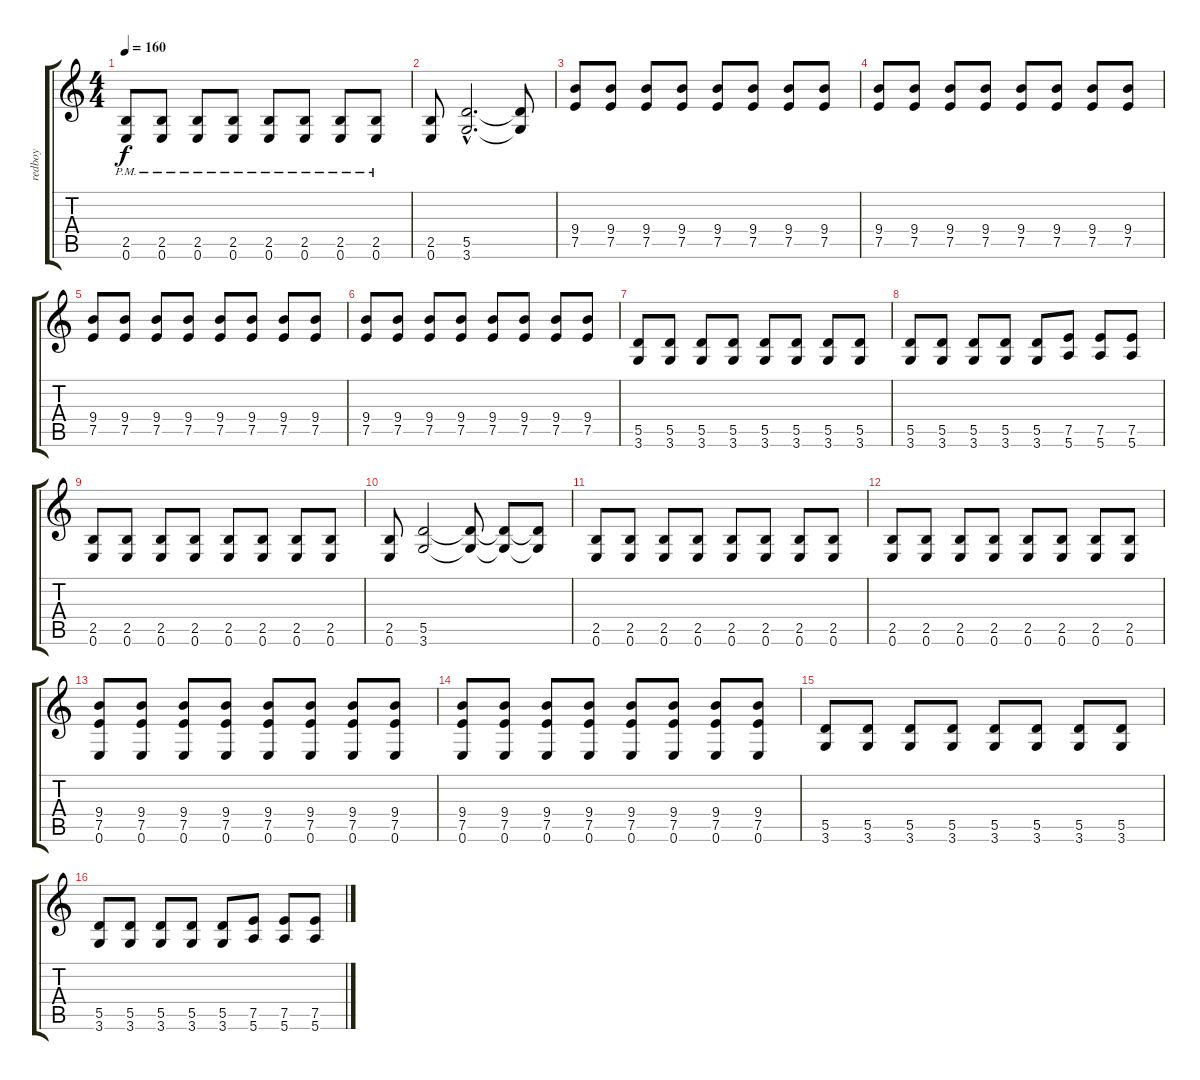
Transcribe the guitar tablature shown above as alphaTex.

\track ("redboy" "redboy") {instrument overdrivenguitar}
\staff {score tabs}
\tuning (E4 B3 G3 D3 A2 E2) {hide}
\ts (4 4)
\tempo 160
\clef g2
\ks c
(2.5{pm} 0.6).8{dy f} (2.5{pm} 0.6).8 (2.5{pm} 0.6).8 (2.5{pm} 0.6).8 (2.5{pm} 0.6).8 (2.5{pm} 0.6).8 (2.5{pm} 0.6).8 (2.5{pm} 0.6).8 |
(2.5 0.6).8 (5.5{hac} 3.6{hac}).2{d} (5.5{t} 3.6{t}).8 |
(9.4 7.5).8 (9.4 7.5).8 (9.4 7.5).8 (9.4 7.5).8 (9.4 7.5).8 (9.4 7.5).8 (9.4 7.5).8 (9.4 7.5).8 |
(9.4 7.5).8 (9.4 7.5).8 (9.4 7.5).8 (9.4 7.5).8 (9.4 7.5).8 (9.4 7.5).8 (9.4 7.5).8 (9.4 7.5).8 |
(9.4 7.5).8 (9.4 7.5).8 (9.4 7.5).8 (9.4 7.5).8 (9.4 7.5).8 (9.4 7.5).8 (9.4 7.5).8 (9.4 7.5).8 |
(9.4 7.5).8 (9.4 7.5).8 (9.4 7.5).8 (9.4 7.5).8 (9.4 7.5).8 (9.4 7.5).8 (9.4 7.5).8 (9.4 7.5).8 |
(5.5 3.6).8 (5.5 3.6).8 (5.5 3.6).8 (5.5 3.6).8 (5.5 3.6).8 (5.5 3.6).8 (5.5 3.6).8 (5.5 3.6).8 |
(5.5 3.6).8 (5.5 3.6).8 (5.5 3.6).8 (5.5 3.6).8 (5.5 3.6).8 (7.5 5.6).8 (7.5 5.6).8 (7.5 5.6).8 |
(2.5 0.6).8 (2.5 0.6).8 (2.5 0.6).8 (2.5 0.6).8 (2.5 0.6).8 (2.5 0.6).8 (2.5 0.6).8 (2.5 0.6).8 |
(2.5 0.6).8 (5.5 3.6).2 (5.5{t} 3.6{t}).8 (5.5{t} 3.6{t}).8 (5.5{t} 3.6{t}).8 |
(2.5 0.6).8 (2.5 0.6).8 (2.5 0.6).8 (2.5 0.6).8 (2.5 0.6).8 (2.5 0.6).8 (2.5 0.6).8 (2.5 0.6).8 |
(2.5 0.6).8 (2.5 0.6).8 (2.5 0.6).8 (2.5 0.6).8 (2.5 0.6).8 (2.5 0.6).8 (2.5 0.6).8 (2.5 0.6).8 |
(9.4 7.5 0.6).8 (9.4 7.5 0.6).8 (9.4 7.5 0.6).8 (9.4 7.5 0.6).8 (9.4 7.5 0.6).8 (9.4 7.5 0.6).8 (9.4 7.5 0.6).8 (9.4 7.5 0.6).8 |
(9.4 7.5 0.6).8 (9.4 7.5 0.6).8 (9.4 7.5 0.6).8 (9.4 7.5 0.6).8 (9.4 7.5 0.6).8 (9.4 7.5 0.6).8 (9.4 7.5 0.6).8 (9.4 7.5 0.6).8 |
(5.5 3.6).8 (5.5 3.6).8 (5.5 3.6).8 (5.5 3.6).8 (5.5 3.6).8 (5.5 3.6).8 (5.5 3.6).8 (5.5 3.6).8 |
(5.5 3.6).8 (5.5 3.6).8 (5.5 3.6).8 (5.5 3.6).8 (5.5 3.6).8 (7.5 5.6).8 (7.5 5.6).8 (7.5 5.6).8
